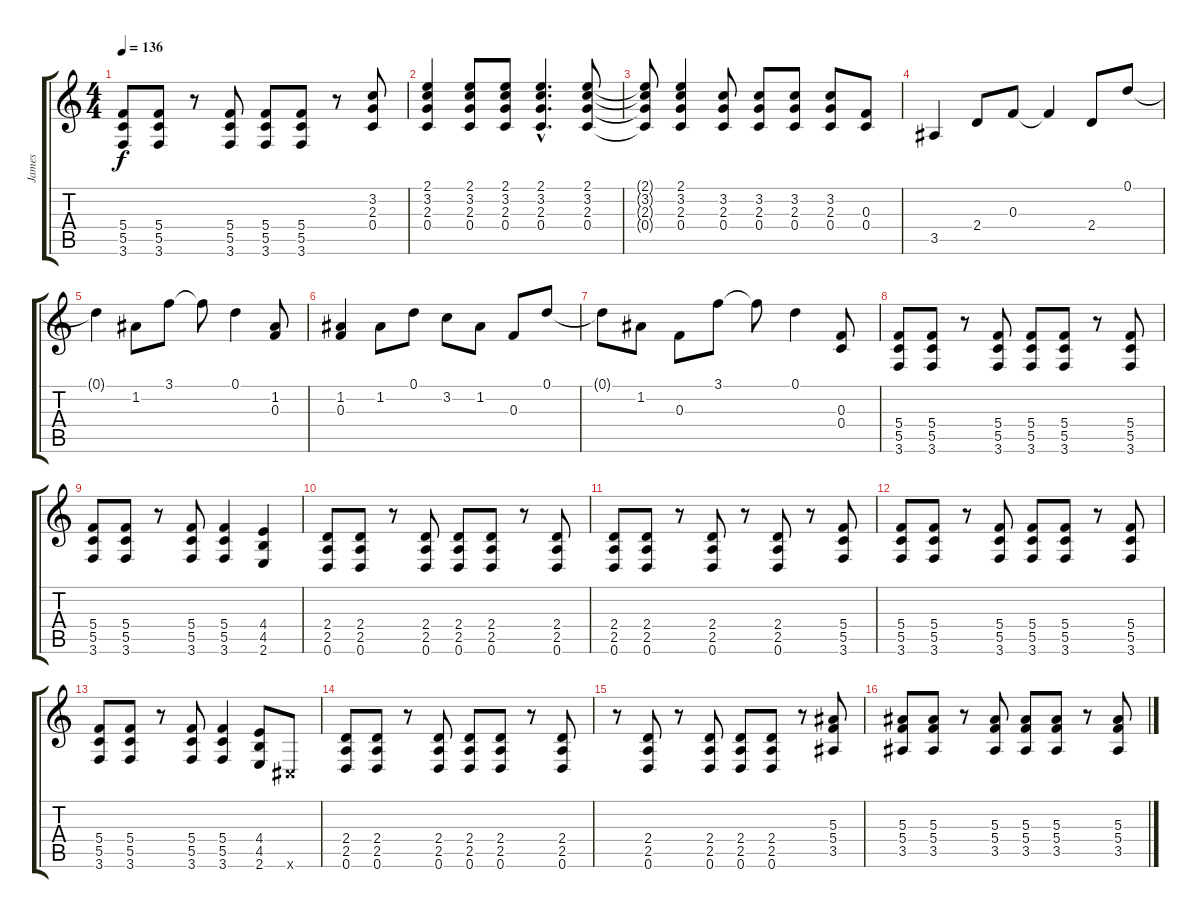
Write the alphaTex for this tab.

\track ("James" "James") {instrument distortionguitar}
\staff {score tabs}
\tuning (D4 A3 F3 C3 G2 D2) {hide}
\ts (4 4)
\tempo 136
\clef g2
\ks c
(5.4 5.5 3.6).8{dy f} (5.4 5.5 3.6).8 r.8 (5.4 5.5 3.6).8 (5.4 5.5 3.6).8 (5.4 5.5 3.6).8 r.8 (3.2 2.3 0.4).8 |
(2.1 3.2 2.3 0.4).4 (2.1 3.2 2.3 0.4).8 (2.1 3.2 2.3 0.4).8 (2.1{hac} 3.2{hac} 2.3{hac} 0.4{hac}).4{d} (2.1 3.2 2.3 0.4).8 |
(2.1{t} 3.2{t} 2.3{t} 0.4{t}).8 (2.1 3.2 2.3 0.4).4 (3.2 2.3 0.4).8 (3.2 2.3 0.4).8 (3.2 2.3 0.4).8 (3.2 2.3 0.4).8 (0.3 0.4).8 |
3.5.4 2.4.8 0.3.8 0.3{t}.4 2.4.8 0.1.8 |
0.1{t}.4 1.2.8 3.1.8 3.1{t}.8 0.1.4 (1.2 0.3).8 |
(1.2 0.3).4 1.2.8 0.1.8 3.2.8 1.2.8 0.3.8 0.1.8 |
0.1{t}.8 1.2.8 0.3.8 3.1.8 3.1{t}.8 0.1.4 (0.3 0.4).8 |
(5.4 5.5 3.6).8 (5.4 5.5 3.6).8 r.8 (5.4 5.5 3.6).8 (5.4 5.5 3.6).8 (5.4 5.5 3.6).8 r.8 (5.4 5.5 3.6).8 |
(5.4 5.5 3.6).8 (5.4 5.5 3.6).8 r.8 (5.4 5.5 3.6).8 (5.4 5.5 3.6).4 (4.4 4.5 2.6).4 |
(2.4 2.5 0.6).8 (2.4 2.5 0.6).8 r.8 (2.4 2.5 0.6).8 (2.4 2.5 0.6).8 (2.4 2.5 0.6).8 r.8 (2.4 2.5 0.6).8 |
(2.4 2.5 0.6).8 (2.4 2.5 0.6).8 r.8 (2.4 2.5 0.6).8 r.8 (2.4 2.5 0.6).8 r.8 (5.4 5.5 3.6).8 |
(5.4 5.5 3.6).8 (5.4 5.5 3.6).8 r.8 (5.4 5.5 3.6).8 (5.4 5.5 3.6).8 (5.4 5.5 3.6).8 r.8 (5.4 5.5 3.6).8 |
(5.4 5.5 3.6).8 (5.4 5.5 3.6).8 r.8 (5.4 5.5 3.6).8 (5.4 5.5 3.6).4 (4.4 4.5 2.6).8 -1.6{x}.8 |
(2.4 2.5 0.6).8 (2.4 2.5 0.6).8 r.8 (2.4 2.5 0.6).8 (2.4 2.5 0.6).8 (2.4 2.5 0.6).8 r.8 (2.4 2.5 0.6).8 |
r.8 (2.4 2.5 0.6).8 r.8 (2.4 2.5 0.6).8 (2.4 2.5 0.6).8 (2.4 2.5 0.6).8 r.8 (5.3 5.4 3.5).8 |
(5.3 5.4 3.5).8 (5.3 5.4 3.5).8 r.8 (5.3 5.4 3.5).8 (5.3 5.4 3.5).8 (5.3 5.4 3.5).8 r.8 (5.3 5.4 3.5).8
